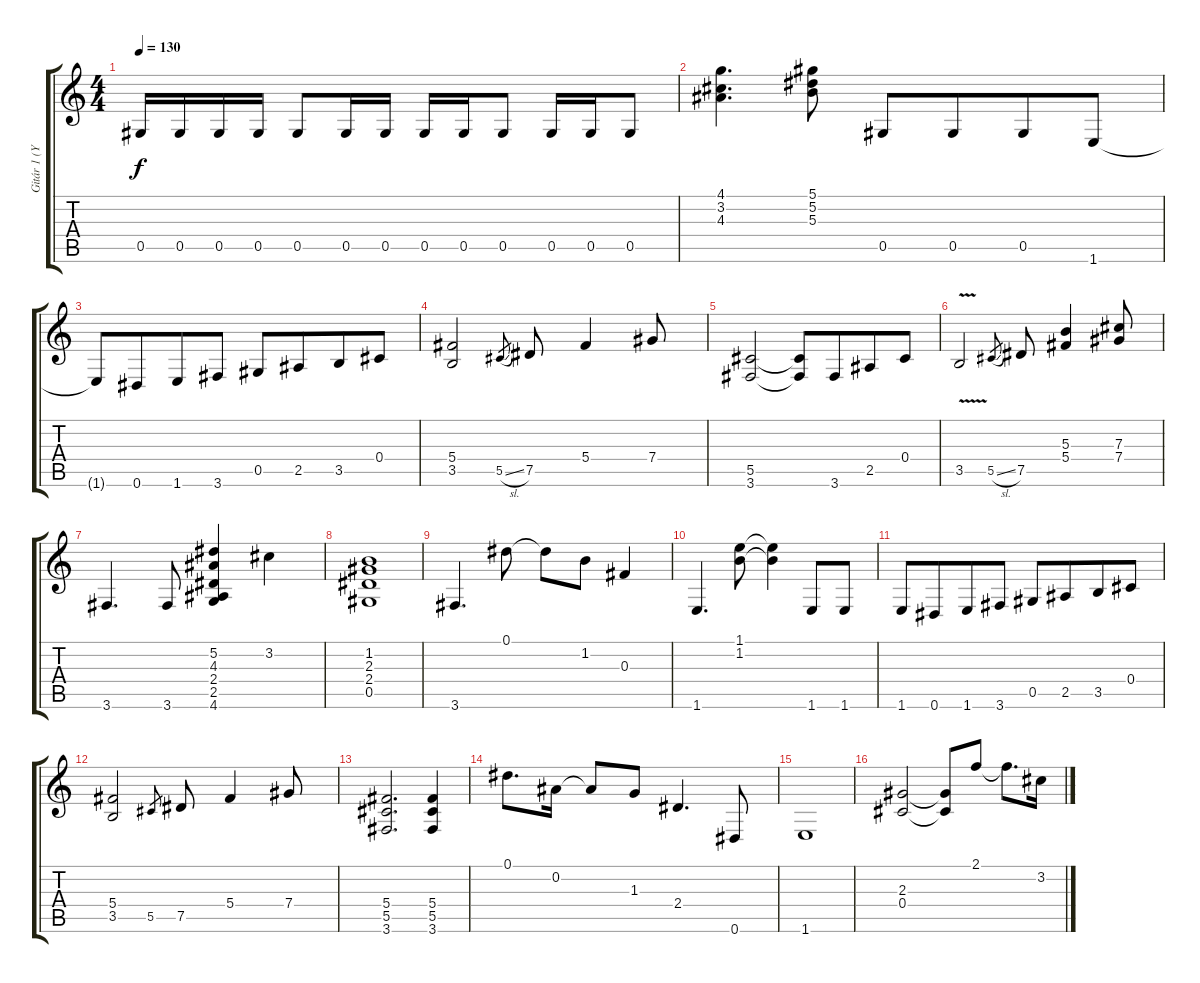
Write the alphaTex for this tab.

\track ("Gitár 1 (Yngwie Malmsteen)" "Gitár 1 (Y") {instrument distortionguitar}
\staff {score tabs}
\tuning (Eb4 Bb3 Gb3 Db3 Ab2 Eb2) {hide}
\ts (4 4)
\tempo 130
\clef g2
\ks c
0.5.16{dy f} 0.5.16 0.5.16 0.5.16 0.5.8 0.5.16 0.5.16 0.5.16 0.5.16 0.5.8 0.5.16 0.5.16 0.5.8 |
(4.1 3.2 4.3).4{d} (5.1 5.2 5.3).8 0.5.8 0.5.8{beam merge} 0.5.8 1.6.8 |
1.6{t}.8 0.6.8{beam merge} 1.6.8 3.6.8 0.5.8 2.5.8{beam merge} 3.5.8 0.4.8 |
(5.4 3.5).2 5.5{sl}.8{gr} 7.5.8 5.4.4 7.4.8 |
(5.5 3.6).2 (5.5{t} 3.6{t}).8 3.6.8{beam merge} 2.5.8 0.4.8 |
3.5{v}.2 5.5{sl}.8{gr} 7.5.8 (5.3 5.4).4 (7.3 7.4).8 |
3.6.4{d} 3.6.8 (5.2 4.3 2.4 2.5 4.6).4 3.2.4 |
(1.2 2.3 2.4 0.5).1 |
3.6.4{d} 0.1.8 0.1{t}.8 1.2.8 0.3.4 |
1.6.4{d} (1.1 1.2).8 (1.1{t} 1.2{t}).4 1.6.8 1.6.8 |
1.6.8 0.6.8{beam merge} 1.6.8 3.6.8 0.5.8 2.5.8{beam merge} 3.5.8 0.4.8 |
(5.4 3.5).2 5.5.8{gr} 7.5.8 5.4.4 7.4.8 |
(5.4 5.5 3.6).2{d} (5.4 5.5 3.6).4 |
0.1.8{d} 0.2.16 0.2{t}.8 1.3.8 2.4.4{d} 0.6.8 |
1.6.1 |
(2.3 0.4).2 (2.3{t} 0.4{t}).8 2.1.8 2.1{t}.8{d} 3.2.16
